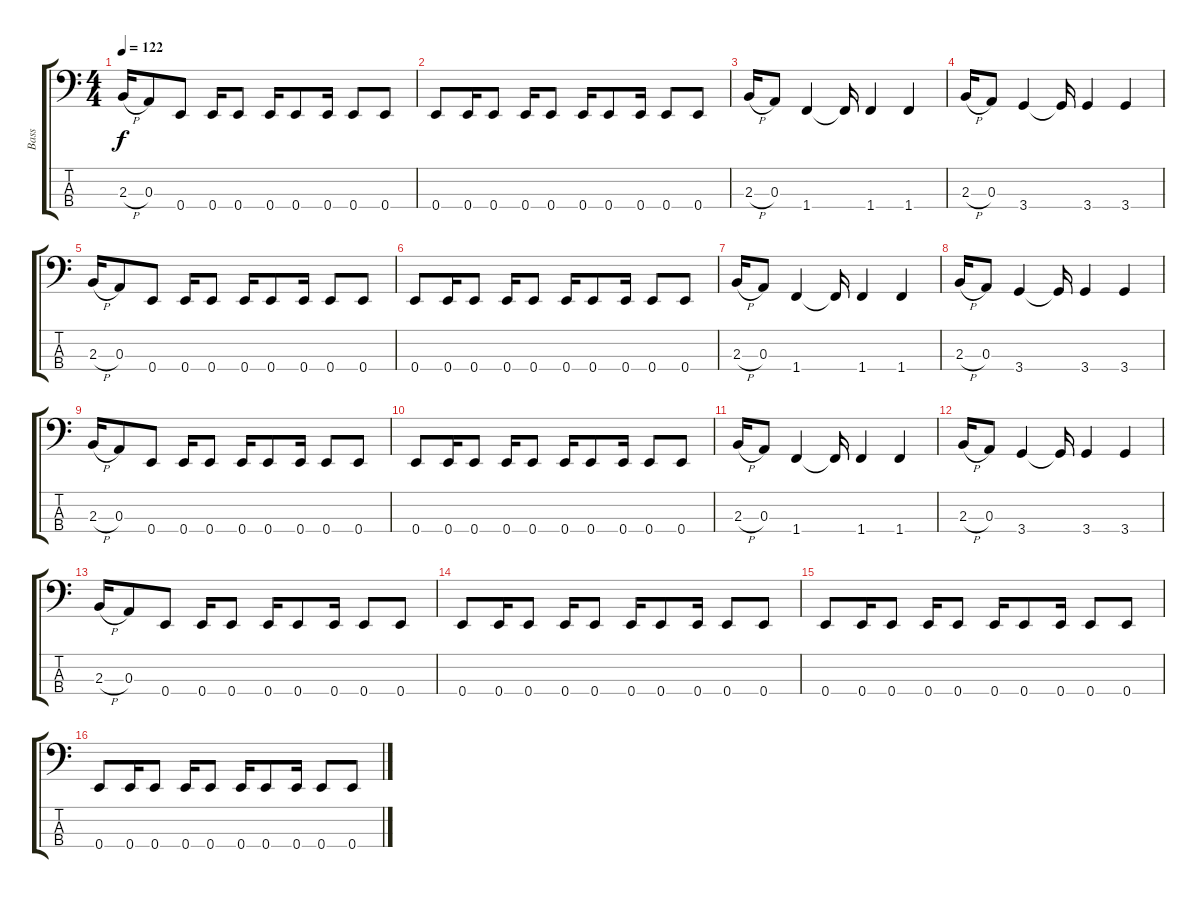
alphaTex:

\track ("Bass" "Bass") {instrument electricbassfinger}
\staff {score tabs}
\tuning (G2 D2 A1 E1) {hide}
\ts (4 4)
\tempo 122
\clef f4
\ks c
2.3{h}.16{dy f} 0.3.8 0.4.8 0.4.16 0.4.8 0.4.16 0.4.8 0.4.16 0.4.8 0.4.8 |
0.4.8 0.4.16 0.4.8 0.4.16 0.4.8 0.4.16 0.4.8 0.4.16 0.4.8 0.4.8 |
2.3{h}.16 0.3.8 1.4.4 1.4{t}.16 1.4.4 1.4.4 |
2.3{h}.16 0.3.8 3.4.4 3.4{t}.16 3.4.4 3.4.4 |
2.3{h}.16 0.3.8 0.4.8 0.4.16 0.4.8 0.4.16 0.4.8 0.4.16 0.4.8 0.4.8 |
0.4.8 0.4.16 0.4.8 0.4.16 0.4.8 0.4.16 0.4.8 0.4.16 0.4.8 0.4.8 |
2.3{h}.16 0.3.8 1.4.4 1.4{t}.16 1.4.4 1.4.4 |
2.3{h}.16 0.3.8 3.4.4 3.4{t}.16 3.4.4 3.4.4 |
2.3{h}.16 0.3.8 0.4.8 0.4.16 0.4.8 0.4.16 0.4.8 0.4.16 0.4.8 0.4.8 |
0.4.8 0.4.16 0.4.8 0.4.16 0.4.8 0.4.16 0.4.8 0.4.16 0.4.8 0.4.8 |
2.3{h}.16 0.3.8 1.4.4 1.4{t}.16 1.4.4 1.4.4 |
2.3{h}.16 0.3.8 3.4.4 3.4{t}.16 3.4.4 3.4.4 |
2.3{h}.16 0.3.8 0.4.8 0.4.16 0.4.8 0.4.16 0.4.8 0.4.16 0.4.8 0.4.8 |
0.4.8 0.4.16 0.4.8 0.4.16 0.4.8 0.4.16 0.4.8 0.4.16 0.4.8 0.4.8 |
0.4.8 0.4.16 0.4.8 0.4.16 0.4.8 0.4.16 0.4.8 0.4.16 0.4.8 0.4.8 |
0.4.8 0.4.16 0.4.8 0.4.16 0.4.8 0.4.16 0.4.8 0.4.16 0.4.8 0.4.8
